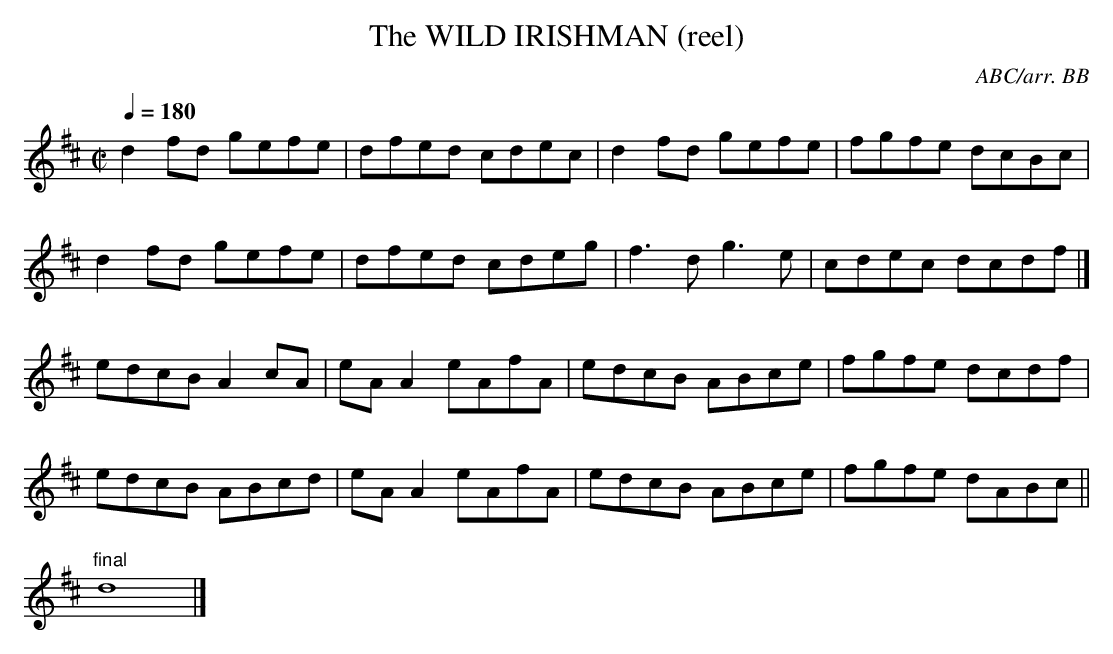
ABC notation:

X:1
T:WILD IRISHMAN (reel), The
C:ABC/arr. BB
Q:1/4=180
M:C|
L:1/8
K:D
d2fd gefe|dfed cdec|d2fd gefe|fgfe dcBc|
d2fd gefe|dfed cdeg|f3d g3e|cdec dcdf |]
edcB A2cA|eAA2 eAfA|edcB ABce|fgfe dcdf|
edcB ABcd|eAA2 eAfA|edcB ABce|fgfe dABc ||
"final"d8|]
